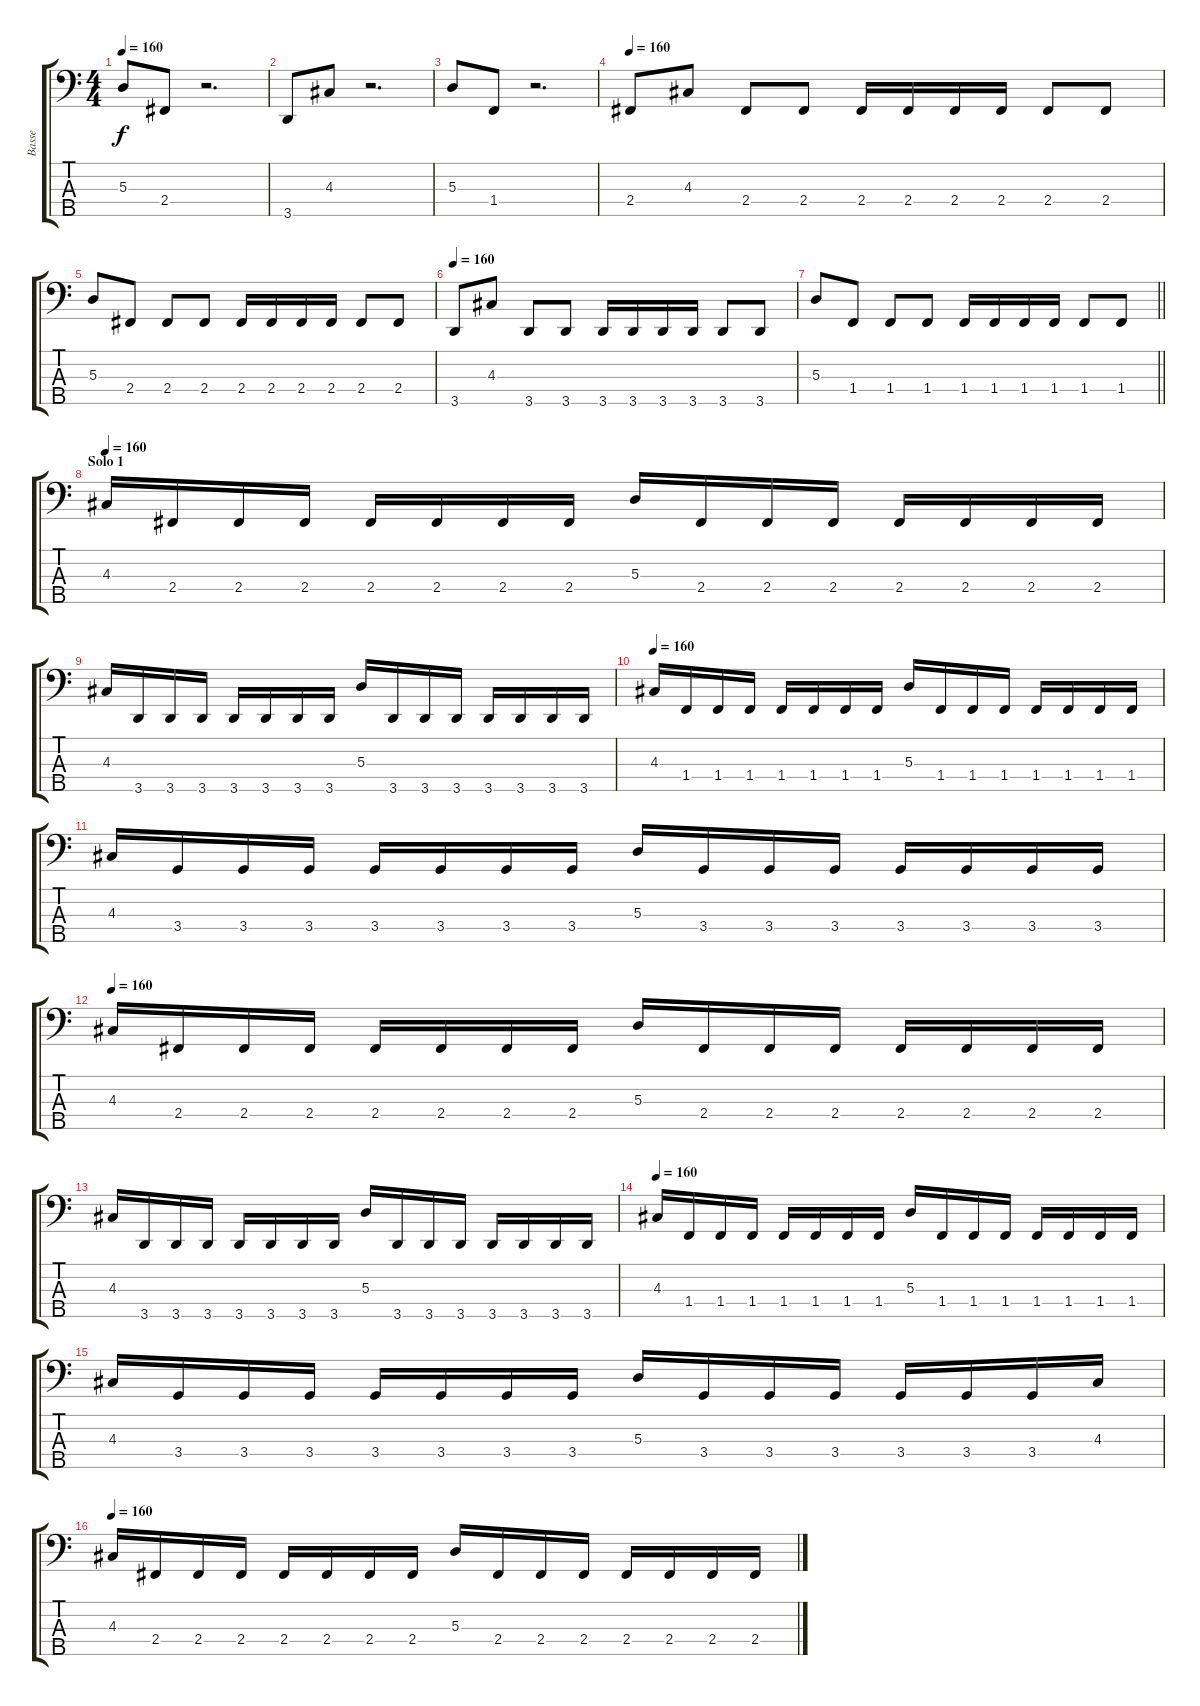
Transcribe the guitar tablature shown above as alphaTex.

\track ("Basse" "Basse") {instrument electricbasspick}
\staff {score tabs}
\tuning (G2 D2 A1 E1 B0) {hide}
\ts (4 4)
\tempo 160
\clef f4
\ks c
5.3.8{dy f} 2.4.8 r.2{d} |
3.5.8 4.3.8 r.2{d} |
5.3.8 1.4.8 r.2{d} |
\tempo 160
2.4.8 4.3.8 2.4.8 2.4.8 2.4.16 2.4.16 2.4.16 2.4.16 2.4.8 2.4.8 |
5.3.8 2.4.8 2.4.8 2.4.8 2.4.16 2.4.16 2.4.16 2.4.16 2.4.8 2.4.8 |
\tempo 160
3.5.8 4.3.8 3.5.8 3.5.8 3.5.16 3.5.16 3.5.16 3.5.16 3.5.8 3.5.8 |
\barLineRight lightlight
5.3.8 1.4.8 1.4.8 1.4.8 1.4.16 1.4.16 1.4.16 1.4.16 1.4.8 1.4.8 |
\section ("" "Solo 1")
\tempo 160
4.3.16 2.4.16 2.4.16 2.4.16 2.4.16 2.4.16 2.4.16 2.4.16 5.3.16 2.4.16 2.4.16 2.4.16 2.4.16 2.4.16 2.4.16 2.4.16 |
4.3.16 3.5.16 3.5.16 3.5.16 3.5.16 3.5.16 3.5.16 3.5.16 5.3.16 3.5.16 3.5.16 3.5.16 3.5.16 3.5.16 3.5.16 3.5.16 |
\tempo 160
4.3.16 1.4.16 1.4.16 1.4.16 1.4.16 1.4.16 1.4.16 1.4.16 5.3.16 1.4.16 1.4.16 1.4.16 1.4.16 1.4.16 1.4.16 1.4.16 |
4.3.16 3.4.16 3.4.16 3.4.16 3.4.16 3.4.16 3.4.16 3.4.16 5.3.16 3.4.16 3.4.16 3.4.16 3.4.16 3.4.16 3.4.16 3.4.16 |
\tempo 160
4.3.16 2.4.16 2.4.16 2.4.16 2.4.16 2.4.16 2.4.16 2.4.16 5.3.16 2.4.16 2.4.16 2.4.16 2.4.16 2.4.16 2.4.16 2.4.16 |
4.3.16 3.5.16 3.5.16 3.5.16 3.5.16 3.5.16 3.5.16 3.5.16 5.3.16 3.5.16 3.5.16 3.5.16 3.5.16 3.5.16 3.5.16 3.5.16 |
\tempo 160
4.3.16 1.4.16 1.4.16 1.4.16 1.4.16 1.4.16 1.4.16 1.4.16 5.3.16 1.4.16 1.4.16 1.4.16 1.4.16 1.4.16 1.4.16 1.4.16 |
4.3.16 3.4.16 3.4.16 3.4.16 3.4.16 3.4.16 3.4.16 3.4.16 5.3.16 3.4.16 3.4.16 3.4.16 3.4.16 3.4.16 3.4.16 4.3.16 |
\tempo 160
4.3.16 2.4.16 2.4.16 2.4.16 2.4.16 2.4.16 2.4.16 2.4.16 5.3.16 2.4.16 2.4.16 2.4.16 2.4.16 2.4.16 2.4.16 2.4.16
